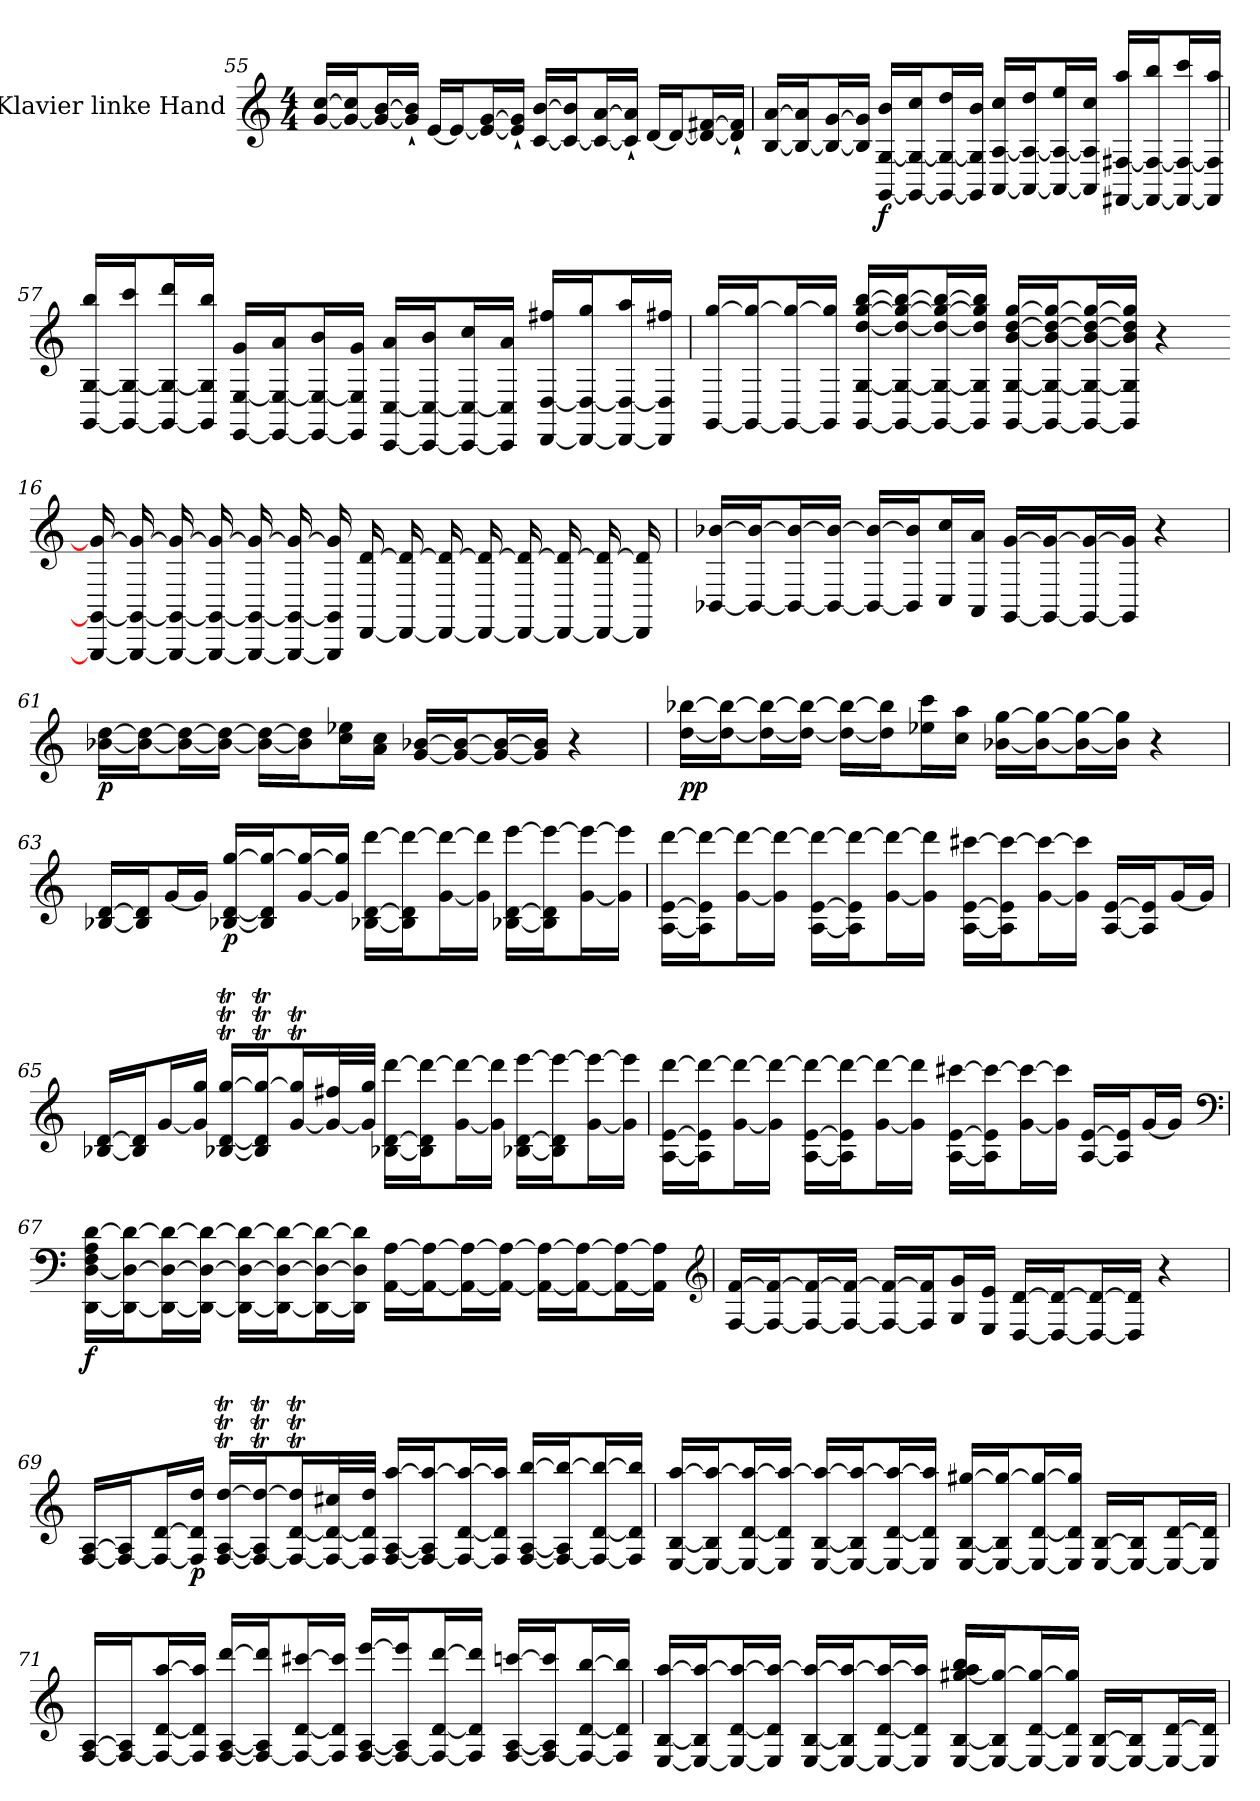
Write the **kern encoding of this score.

**kern	**dynam
*part1	*part1
*staff1	*staff1
*I"Klavier linke Hand	*
*clefG2	*
*k[]	*
*M4/4	*
=55	=55
[16g [16ccLL	.
16g_ 16cc]J	.
16g_ [16bL	.
16g]` 16b]`JJ	.
[16eLL	.
16eJ_	.
16e_ [16gL	.
16e]` 16g]`JJ	.
[16c [16bLL	.
16c_ 16b]J	.
16c_ [16aL	.
16c]` 16a]`JJ	.
[16dLL	.
16dJ_	.
16d_ [16f#XL	.
16d]` 16f#]`JJ	.
=56	=56
[16B [16aLL	.
16B_ 16a]J	.
16B_ [16gL	.
16B] 16g]JJ	.
[16GG [16G 16bLL	f
16GG_ 16G_ 16ccJ	.
16GG_ 16G_ 16ddL	.
16GG] 16G] 16bJJ	.
[16AA [16A 16ccLL	.
16AA_ 16A_ 16ddJ	.
16AA_ 16A_ 16eeL	.
16AA] 16A] 16ccJJ	.
[16FF#X [16F#X 16aaLL	.
16FF#_ 16F#_ 16bbJ	.
16FF#_ 16F#_ 16cccL	.
16FF#] 16F#] 16aaJJ	.
=57	=57
[16GG [16G 16bbLL	.
16GG_ 16G_ 16cccJ	.
16GG_ 16G_ 16dddL	.
16GG] 16G] 16bbJJ	.
[16EE [16E 16gLL	.
16EE_ 16E_ 16aJ	.
16EE_ 16E_ 16bL	.
16EE] 16E] 16gJJ	.
[16CC [16C 16aLL	.
16CC_ 16C_ 16bJ	.
16CC_ 16C_ 16ccL	.
16CC] 16C] 16aJJ	.
[16DD [16D 16ff#XLL	.
16DD_ 16D_ 16ggJ	.
16DD_ 16D_ 16aaL	.
16DD] 16D] 16ff#XJJ	.
=58	=58
[16GG [16ggLL	.
16GG_ 16gg_J	.
16GG_ 16gg_L	.
16GG] 16gg]JJ	.
[16GG [16G [16dd [16gg [16bbLL	.
16GG_ 16G_ 16dd_ 16gg_ 16bb_J	.
16GG_ 16G_ 16dd_ 16gg_ 16bb_L	.
16GG] 16G] 16dd] 16gg] 16bb]JJ	.
[16GG [16G [16b [16dd [16ggLL	.
16GG_ 16G_ 16b_ 16dd_ 16gg_J	.
16GG_ 16G_ 16b_ 16dd_ 16gg_L	.
16GG] 16G] 16b] 16dd] 16gg]JJ	.
4r	.
=16d-	=16d-
16GGG_ 16GG_ 16g_	.
16GGG_ 16GG_ 16g_	.
16GGG_ 16GG_ 16g_	.
16GGG_ 16GG_ 16g_	.
16GGG_ 16GG_ 16g_	.
16GGG_ 16GG_ 16g_	.
16GGG] 16GG] 16g]	.
[16DD [16d	.
16DD_ 16d_	.
16DD_ 16d_	.
16DD_ 16d_	.
16DD_ 16d_	.
16DD_ 16d_	.
16DD_ 16d_	.
16DD] 16d]	.
=60	=60
[16BB-X [16b-XLL	.
16BB-_ 16b-_J	.
16BB-_ 16b-_L	.
16BB-_ 16b-_JJ	.
16BB-_ 16b-_LL	.
16BB-] 16b-]J	.
16C 16ccL	.
16AA 16aJJ	.
[16GG [16gLL	.
16GG_ 16g_J	.
16GG_ 16g_L	.
16GG] 16g]JJ	.
4r	.
=61	=61
[16b-X [16ddLL	p
16b-_ 16dd_J	.
16b-_ 16dd_L	.
16b-_ 16dd_JJ	.
16b-_ 16dd_LL	.
16b-] 16dd]J	.
16cc 16ee-XL	.
16a 16ccJJ	.
[16g [16b-XLL	.
16g_ 16b-_J	.
16g_ 16b-_L	.
16g] 16b-]JJ	.
4r	.
=62	=62
[16dd [16bb-XLL	pp
16dd_ 16bb-_J	.
16dd_ 16bb-_L	.
16dd_ 16bb-_JJ	.
16dd_ 16bb-_LL	.
16dd] 16bb-]J	.
16ee-X 16cccL	.
16cc 16aaJJ	.
[16b-X [16ggLL	.
16b-_ 16gg_J	.
16b-_ 16gg_L	.
16b-] 16gg]JJ	.
4r	.
=63	=63
[16B-X [16dLL	.
16B-] 16d]J	.
[16gL	.
16gJJ]	.
[16B-X [16d [16ggLL	p
16B-] 16d] 16gg_J	.
[16g 16gg_L	.
16g] 16gg]JJ	.
[16B-X [16d [16dddLL	.
16B-] 16d] 16ddd_J	.
[16g 16ddd_L	.
16g] 16ddd]JJ	.
[16B-X [16d [16eeeLL	.
16B-] 16d] 16eee_J	.
[16g 16eee_L	.
16g] 16eee]JJ	.
=64	=64
[16A [16e [16dddLL	.
16A] 16e] 16ddd_J	.
[16g 16ddd_L	.
16g] 16ddd_JJ	.
[16A [16e 16ddd_LL	.
16A] 16e] 16ddd_J	.
[16g 16ddd_L	.
16g] 16ddd]JJ	.
[16A [16e [16ccc#XLL	.
16A] 16e] 16ccc#_J	.
[16g 16ccc#_L	.
16g] 16ccc#]JJ	.
[16A [16eLL	.
16A] 16e]J	.
[16gL	.
16gJJ]	.
=65	=65
[16B-X [16dLL	.
16B-] 16d]J	.
[16gL	.
16g] 16ggJJ	.
[16B-XT [16dT [16ggTLL	.
16B-]T 16d]T 16gg_TJ	.
[16gT 16gg]TL	.
32g_ 32ff#XL	.
32g] 32ggJJJ	.
[16B-X [16d [16dddLL	.
16B-] 16d] 16ddd_J	.
[16g 16ddd_L	.
16g] 16ddd]JJ	.
[16B-X [16d [16eeeLL	.
16B-] 16d] 16eee_J	.
[16g 16eee_L	.
16g] 16eee]JJ	.
=66	=66
[16A [16e [16dddLL	.
16A] 16e] 16ddd_J	.
[16g 16ddd_L	.
16g] 16ddd_JJ	.
[16A [16e 16ddd_LL	.
16A] 16e] 16ddd_J	.
[16g 16ddd_L	.
16g] 16ddd]JJ	.
[16A [16e [16ccc#XLL	.
16A] 16e] 16ccc#_J	.
[16g 16ccc#_L	.
16g] 16ccc#]JJ	.
[16A [16eLL	.
16A] 16e]J	.
[16gL	.
16gJJ]	.
*clefF4	*
=67	=67
[16DD [16D 16F 16A [16dLL	f
16DD_ 16D_ 16d_J	.
16DD_ 16D_ 16d_L	.
16DD_ 16D_ 16d_JJ	.
16DD_ 16D_ 16d_LL	.
16DD_ 16D_ 16d_J	.
16DD_ 16D_ 16d_L	.
16DD] 16D] 16d]JJ	.
[16AA [16ALL	.
16AA_ 16A_J	.
16AA_ 16A_L	.
16AA_ 16A_JJ	.
16AA_ 16A_LL	.
16AA_ 16A_J	.
16AA_ 16A_L	.
16AA] 16A]JJ	.
*clefG2	*
=68	=68
[16F [16fLL	.
16F_ 16f_J	.
16F_ 16f_L	.
16F_ 16f_JJ	.
16F_ 16f_LL	.
16F] 16f]J	.
16G 16gL	.
16E 16eJJ	.
[16D [16dLL	.
16D_ 16d_J	.
16D_ 16d_L	.
16D] 16d]JJ	.
4r	.
=69	=69
[16F [16ALL	.
16F_ 16A]J	.
16F_ [16dL	.
16F] 16d] 16ddJJ	p
[16FT [16AT [16ddTLL	.
16F_T 16A]T 16dd_TJ	.
16F_T [16dT 16dd]TL	.
32F_ 32d_ 32cc#XL	.
32F] 32d] 32ddJJJ	.
[16F [16A [16aaLL	.
16F_ 16A] 16aa_J	.
16F_ [16d 16aa_L	.
16F] 16d] 16aa]JJ	.
[16F [16A [16bbLL	.
16F_ 16A] 16bb_J	.
16F_ [16d 16bb_L	.
16F] 16d] 16bb]JJ	.
=70	=70
[16E [16B [16aaLL	.
16E_ 16B] 16aa_J	.
16E_ [16d 16aa_L	.
16E] 16d] 16aa_JJ	.
[16E [16B 16aa_LL	.
16E_ 16B] 16aa_J	.
16E_ [16d 16aa_L	.
16E] 16d] 16aa]JJ	.
[16E [16B [16gg#XLL	.
16E_ 16B] 16gg#_J	.
16E_ [16d 16gg#_L	.
16E] 16d] 16gg#]JJ	.
[16E [16BLL	.
16E_ 16B]J	.
16E_ [16dL	.
16E] 16d]JJ	.
=71	=71
[16F [16ALL	.
16F_ 16A]J	.
16F_ [16d [16aaL	.
16F] 16d] 16aa]JJ	.
[16F [16A [16dddLL	.
16F_ 16A] 16ddd]J	.
16F_ [16d [16ccc#XL	.
16F] 16d] 16ccc#]JJ	.
[16F [16A [16eeeLL	.
16F_ 16A] 16eee]J	.
16F_ [16d [16dddL	.
16F] 16d] 16ddd]JJ	.
[16F [16A [16cccnLL	.
16F_ 16A] 16ccc]J	.
16F_ [16d [16bbL	.
16F] 16d] 16bb]JJ	.
=72	=72
[16E [16B [16aaLL	.
16E_ 16B] 16aa_J	.
16E_ [16d 16aa_L	.
16E] 16d] 16aa_JJ	.
[16E [16B 16aa_LL	.
16E_ 16B] 16aa_J	.
16E_ [16d 16aa_L	.
16E] 16d] 16aa]JJ	.
[16E [16B [16gg#X 16aa 16bbLL	.
16E_ 16B] 16gg#_J	.
16E_ [16d 16gg#_L	.
16E] 16d] 16gg#]JJ	.
[16E [16BLL	.
16E_ 16B]J	.
16E_ [16dL	.
16E] 16d]JJ	.
=	=
*-	*-
